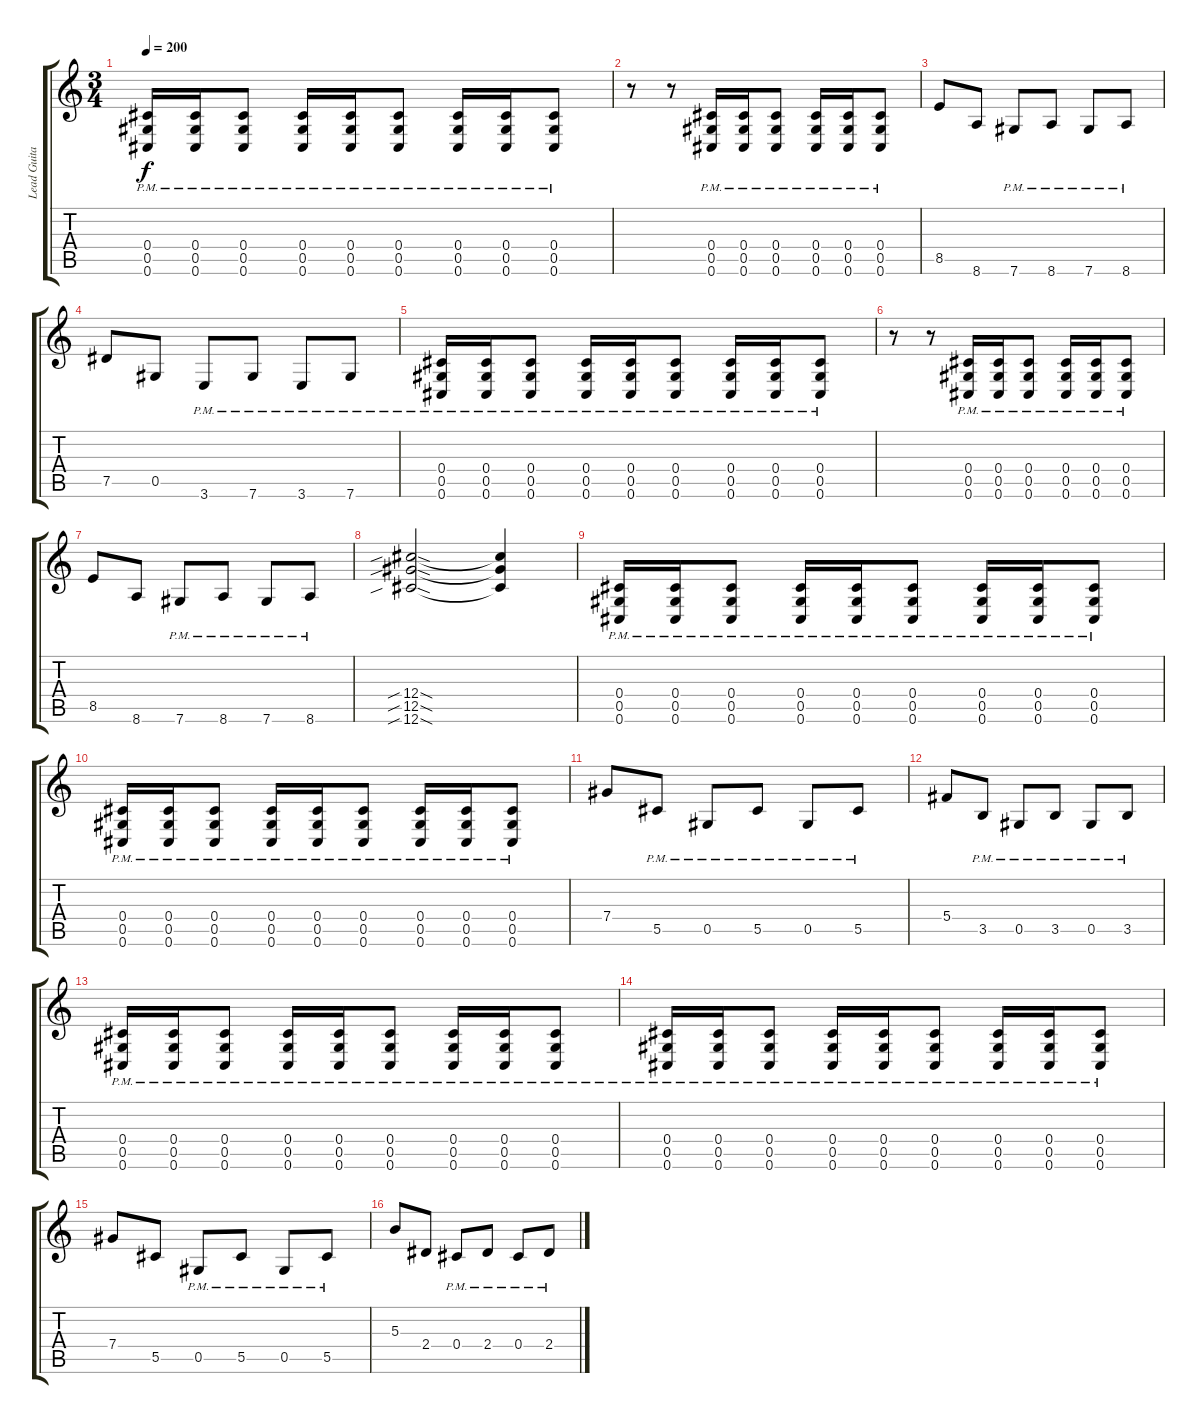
\track ("Lead Guitar" "Lead Guita") {instrument distortionguitar}
\staff {score tabs}
\tuning (Eb4 Bb3 Gb3 Db3 Ab2 Db2) {hide}
\ts (3 4)
\tempo 200
\clef g2
\ks c
(0.4{pm} 0.5{pm} 0.6{pm}).16{dy f} (0.4{pm} 0.5{pm} 0.6{pm}).16 (0.4{pm} 0.5{pm} 0.6{pm}).8 (0.4{pm} 0.5{pm} 0.6{pm}).16 (0.4{pm} 0.5{pm} 0.6{pm}).16 (0.4{pm} 0.5{pm} 0.6{pm}).8 (0.4{pm} 0.5{pm} 0.6{pm}).16 (0.4{pm} 0.5{pm} 0.6{pm}).16 (0.4{pm} 0.5{pm} 0.6{pm}).8 |
r.8 r.8 (0.4{pm} 0.5{pm} 0.6{pm}).16 (0.4{pm} 0.5{pm} 0.6{pm}).16 (0.4{pm} 0.5{pm} 0.6{pm}).8 (0.4{pm} 0.5{pm} 0.6{pm}).16 (0.4{pm} 0.5{pm} 0.6{pm}).16 (0.4{pm} 0.5{pm} 0.6{pm}).8 |
8.5.8 8.6.8 7.6{pm}.8 8.6{pm}.8 7.6{pm}.8 8.6{pm}.8 |
7.5.8 0.5.8 3.6{pm}.8 7.6{pm}.8 3.6{pm}.8 7.6{pm}.8 |
(0.4{pm} 0.5{pm} 0.6{pm}).16 (0.4{pm} 0.5{pm} 0.6{pm}).16 (0.4{pm} 0.5{pm} 0.6{pm}).8 (0.4{pm} 0.5{pm} 0.6{pm}).16 (0.4{pm} 0.5{pm} 0.6{pm}).16 (0.4{pm} 0.5{pm} 0.6{pm}).8 (0.4{pm} 0.5{pm} 0.6{pm}).16 (0.4{pm} 0.5{pm} 0.6{pm}).16 (0.4{pm} 0.5{pm} 0.6{pm}).8 |
r.8 r.8 (0.4{pm} 0.5{pm} 0.6{pm}).16 (0.4{pm} 0.5{pm} 0.6{pm}).16 (0.4{pm} 0.5{pm} 0.6{pm}).8 (0.4{pm} 0.5{pm} 0.6{pm}).16 (0.4{pm} 0.5{pm} 0.6{pm}).16 (0.4{pm} 0.5{pm} 0.6{pm}).8 |
8.5.8 8.6.8 7.6{pm}.8 8.6{pm}.8 7.6{pm}.8 8.6{pm}.8 |
(12.4{sib sod} 12.5{sib sod} 12.6{sib sod}).2 (12.4{t} 12.5{t} 12.6{t}).4 |
(0.4{pm} 0.5{pm} 0.6{pm}).16 (0.4{pm} 0.5{pm} 0.6{pm}).16 (0.4{pm} 0.5{pm} 0.6{pm}).8 (0.4{pm} 0.5{pm} 0.6{pm}).16 (0.4{pm} 0.5{pm} 0.6{pm}).16 (0.4{pm} 0.5{pm} 0.6{pm}).8 (0.4{pm} 0.5{pm} 0.6{pm}).16 (0.4{pm} 0.5{pm} 0.6{pm}).16 (0.4{pm} 0.5{pm} 0.6{pm}).8 |
(0.4{pm} 0.5{pm} 0.6{pm}).16 (0.4{pm} 0.5{pm} 0.6{pm}).16 (0.4{pm} 0.5{pm} 0.6{pm}).8 (0.4{pm} 0.5{pm} 0.6{pm}).16 (0.4{pm} 0.5{pm} 0.6{pm}).16 (0.4{pm} 0.5{pm} 0.6{pm}).8 (0.4{pm} 0.5{pm} 0.6{pm}).16 (0.4{pm} 0.5{pm} 0.6{pm}).16 (0.4{pm} 0.5{pm} 0.6{pm}).8 |
7.4.8 5.5{pm}.8 0.5{pm}.8 5.5{pm}.8 0.5{pm}.8 5.5{pm}.8 |
5.4.8 3.5{pm}.8 0.5{pm}.8 3.5{pm}.8 0.5{pm}.8 3.5{pm}.8 |
(0.4{pm} 0.5{pm} 0.6{pm}).16 (0.4{pm} 0.5{pm} 0.6{pm}).16 (0.4{pm} 0.5{pm} 0.6{pm}).8 (0.4{pm} 0.5{pm} 0.6{pm}).16 (0.4{pm} 0.5{pm} 0.6{pm}).16 (0.4{pm} 0.5{pm} 0.6{pm}).8 (0.4{pm} 0.5{pm} 0.6{pm}).16 (0.4{pm} 0.5{pm} 0.6{pm}).16 (0.4{pm} 0.5{pm} 0.6{pm}).8 |
(0.4{pm} 0.5{pm} 0.6{pm}).16 (0.4{pm} 0.5{pm} 0.6{pm}).16 (0.4{pm} 0.5{pm} 0.6{pm}).8 (0.4{pm} 0.5{pm} 0.6{pm}).16 (0.4{pm} 0.5{pm} 0.6{pm}).16 (0.4{pm} 0.5{pm} 0.6{pm}).8 (0.4{pm} 0.5{pm} 0.6{pm}).16 (0.4{pm} 0.5{pm} 0.6{pm}).16 (0.4{pm} 0.5{pm} 0.6{pm}).8 |
7.4.8 5.5.8 0.5{pm}.8 5.5{pm}.8 0.5{pm}.8 5.5{pm}.8 |
5.3.8 2.4.8 0.4{pm}.8 2.4{pm}.8 0.4{pm}.8 2.4{pm}.8
